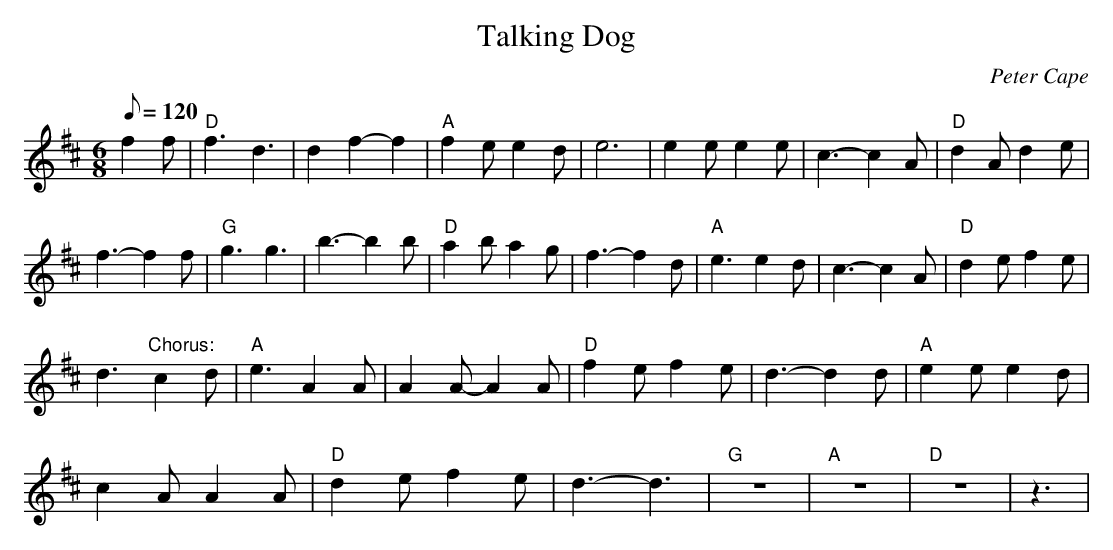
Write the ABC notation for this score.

X:1
T:Talking Dog
M:6/8
L:1/8
Q:120
C:Peter Cape
K:D
f2f|"D"f3d3|d2f2-f2|"A"f2ee2d|e6|e2ee2e|c3-c2A|"D"d2Ad2e|!
f3-f2f|"G"g3g3|b3-b2b|"D"a2ba2g|f3-f2d|"A"e3e2d|c3-c2A|"D"d2ef2e|!
d3"Chorus:"c2d|"A"e3A2A|A2A-A2A|"D"f2ef2e|d3-d2d|"A"e2ee2d|!
c2AA2A|"D"d2ef2e|d3-d3|"G"z6|"A"z6|"D"z6|z3|
